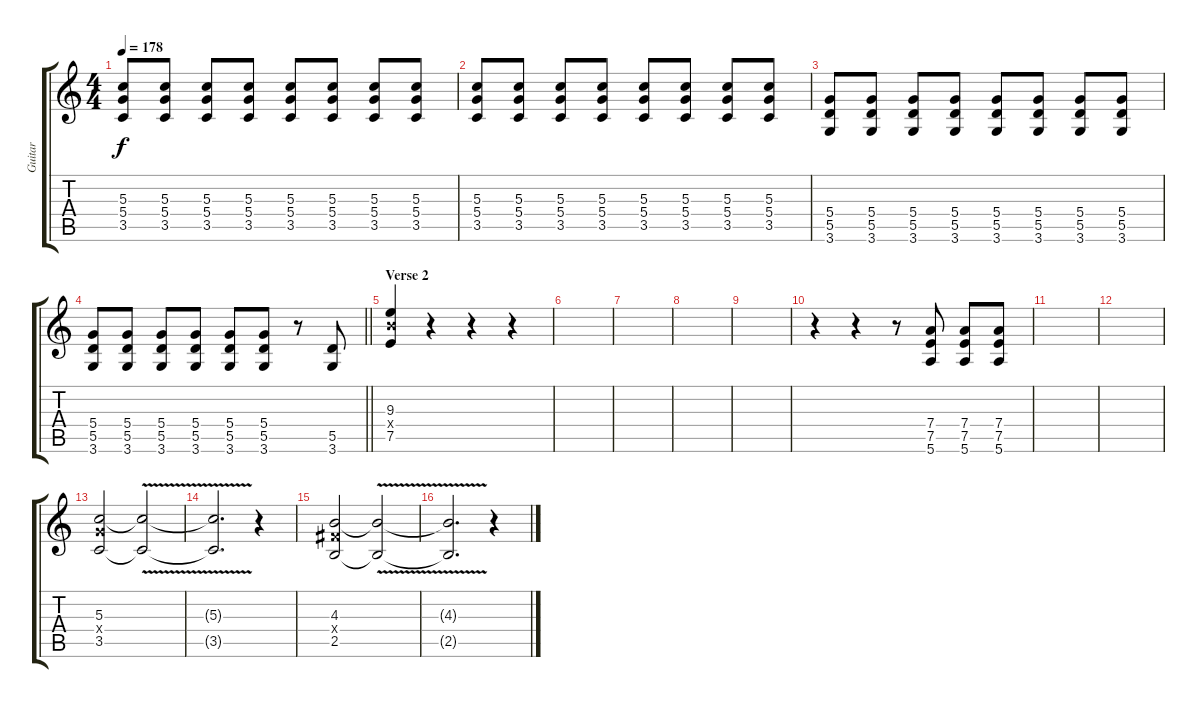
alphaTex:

\track ("Guitar" "Guitar") {instrument distortionguitar}
\staff {score tabs}
\tuning (E4 B3 G3 D3 A2 E2) {hide}
\ts (4 4)
\tempo 178
\clef g2
\ks c
(5.3 5.4 3.5).8{dy f} (5.3 5.4 3.5).8 (5.3 5.4 3.5).8 (5.3 5.4 3.5).8 (5.3 5.4 3.5).8 (5.3 5.4 3.5).8 (5.3 5.4 3.5).8 (5.3 5.4 3.5).8 |
(5.3 5.4 3.5).8 (5.3 5.4 3.5).8 (5.3 5.4 3.5).8 (5.3 5.4 3.5).8 (5.3 5.4 3.5).8 (5.3 5.4 3.5).8 (5.3 5.4 3.5).8 (5.3 5.4 3.5).8 |
(5.4 5.5 3.6).8 (5.4 5.5 3.6).8 (5.4 5.5 3.6).8 (5.4 5.5 3.6).8 (5.4 5.5 3.6).8 (5.4 5.5 3.6).8 (5.4 5.5 3.6).8 (5.4 5.5 3.6).8 |
\barLineRight lightlight
(5.4 5.5 3.6).8 (5.4 5.5 3.6).8 (5.4 5.5 3.6).8 (5.4 5.5 3.6).8 (5.4 5.5 3.6).8 (5.4 5.5 3.6).8 r.8 (5.5 3.6).8{volume 11} |
\section ("" "Verse 2")
(9.3 9.4{x} 7.5).4 r.4 r.4 r.4 |
|
|
|
|
r.4 r.4 r.8 (7.4 7.5 5.6).8 (7.4 7.5 5.6).8 (7.4 7.5 5.6).8 |
|
|
(5.3 5.4{x} 3.5).2{volume 8} (5.3{v t} 3.5{v t}).2 |
(5.3{t} 3.5{t}).2{d} r.4{volume 11} |
(4.3 4.4{x} 2.5).2{volume 8} (4.3{v t} 2.5{v t}).2 |
(4.3{t} 2.5{t}).2{d} r.4{volume 11}
